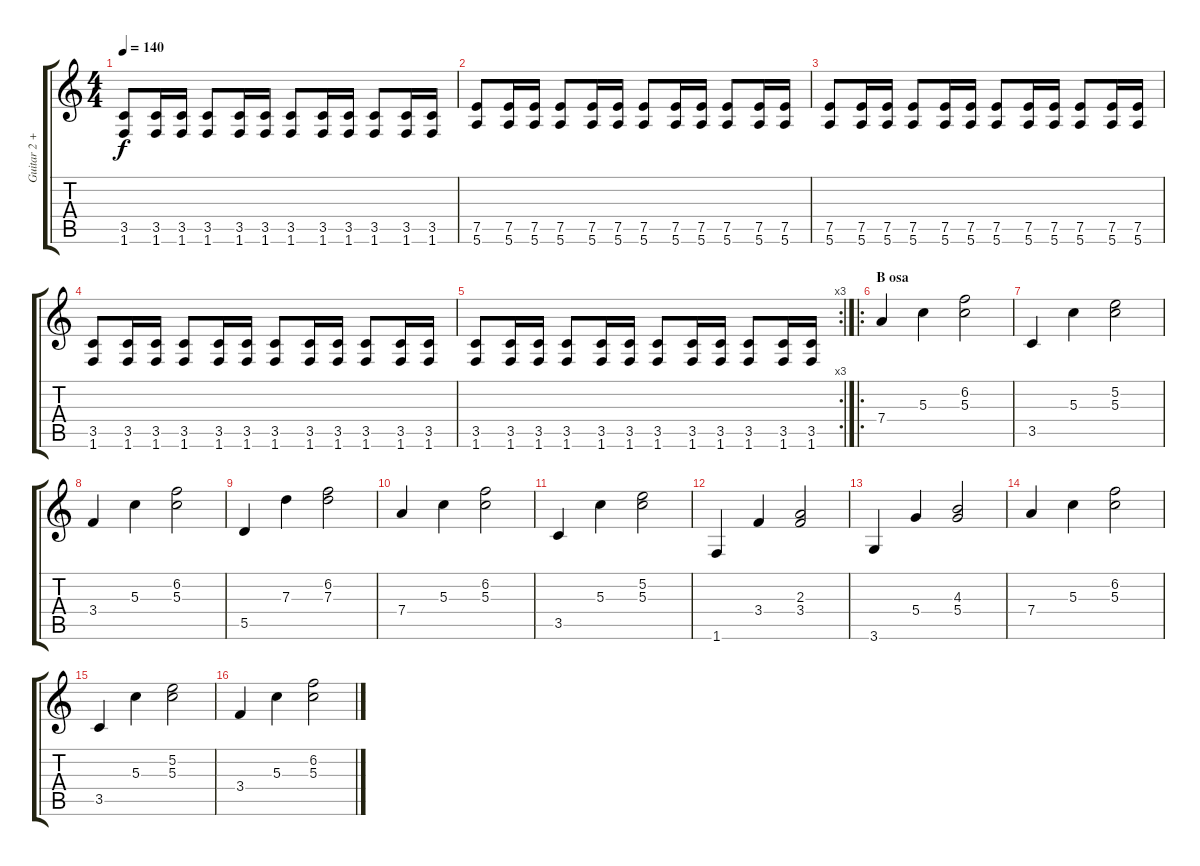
\track ("Guitar 2 + Solo" "Guitar 2 +") {instrument distortionguitar}
\staff {score tabs}
\tuning (E4 B3 G3 D3 A2 E2) {hide}
\ts (4 4)
\tempo 140
\clef g2
\ks c
(3.5 1.6).8{dy f} (3.5 1.6).16 (3.5 1.6).16 (3.5 1.6).8 (3.5 1.6).16 (3.5 1.6).16 (3.5 1.6).8 (3.5 1.6).16 (3.5 1.6).16 (3.5 1.6).8 (3.5 1.6).16 (3.5 1.6).16 |
(7.5 5.6).8 (7.5 5.6).16 (7.5 5.6).16 (7.5 5.6).8 (7.5 5.6).16 (7.5 5.6).16 (7.5 5.6).8 (7.5 5.6).16 (7.5 5.6).16 (7.5 5.6).8 (7.5 5.6).16 (7.5 5.6).16 |
(7.5 5.6).8 (7.5 5.6).16 (7.5 5.6).16 (7.5 5.6).8 (7.5 5.6).16 (7.5 5.6).16 (7.5 5.6).8 (7.5 5.6).16 (7.5 5.6).16 (7.5 5.6).8 (7.5 5.6).16 (7.5 5.6).16 |
(3.5 1.6).8 (3.5 1.6).16 (3.5 1.6).16 (3.5 1.6).8 (3.5 1.6).16 (3.5 1.6).16 (3.5 1.6).8 (3.5 1.6).16 (3.5 1.6).16 (3.5 1.6).8 (3.5 1.6).16 (3.5 1.6).16 |
\rc 3
(3.5 1.6).8 (3.5 1.6).16 (3.5 1.6).16 (3.5 1.6).8 (3.5 1.6).16 (3.5 1.6).16 (3.5 1.6).8 (3.5 1.6).16 (3.5 1.6).16 (3.5 1.6).8 (3.5 1.6).16 (3.5 1.6).16 |
\ro
\section ("" "B osa")
7.4.4 5.3.4 (6.2 5.3).2 |
3.5.4 5.3.4 (5.2 5.3).2 |
3.4.4 5.3.4 (6.2 5.3).2 |
5.5.4 7.3.4 (6.2 7.3).2 |
7.4.4 5.3.4 (6.2 5.3).2 |
3.5.4 5.3.4 (5.2 5.3).2 |
1.6.4 3.4.4 (2.3 3.4).2 |
3.6.4 5.4.4 (4.3 5.4).2 |
7.4.4 5.3.4 (6.2 5.3).2 |
3.5.4 5.3.4 (5.2 5.3).2 |
3.4.4 5.3.4 (6.2 5.3).2
